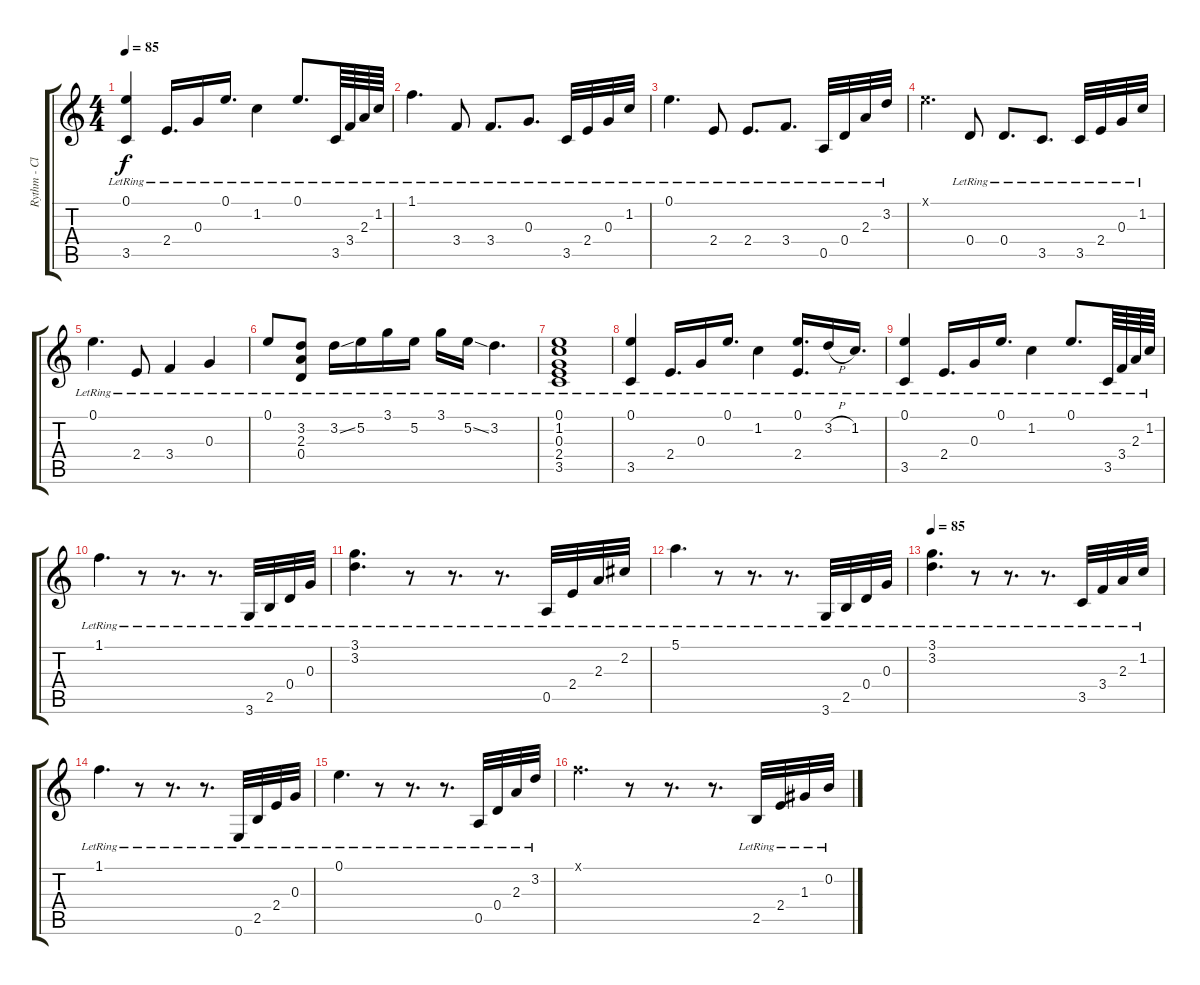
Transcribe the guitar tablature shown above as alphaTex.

\track ("Rythm - Clean" "Rythm - Cl") {instrument acousticguitarsteel}
\staff {score tabs}
\tuning (E4 B3 G3 D3 A2 E2) {hide}
\ts (4 4)
\tempo 85
\clef g2
\ks c
(0.1{lr} 3.5{lr}).4{dy f} 2.4{lr}.16{d} 0.3{lr}.16 0.1{lr}.16{d} 1.2{lr}.4 0.1{lr}.8{d} 3.5{lr}.64 3.4{lr}.64 2.3{lr}.64 1.2{lr}.64 |
1.1{lr}.4{d} 3.4{lr}.8 3.4{lr}.8{d} 0.3{lr}.8{d} 3.5{lr}.32 2.4{lr}.32 0.3{lr}.32 1.2{lr}.32 |
0.1{lr}.4{d} 2.4{lr}.8 2.4{lr}.8{d} 3.4{lr}.8{d} 0.5{lr}.32 0.4{lr}.32 2.3{lr}.32 3.2{lr}.32 |
0.1{x}.4{d} 0.4{lr}.8 0.4{lr}.8{d} 3.5{lr}.8{d} 3.5{lr}.32 2.4{lr}.32 0.3{lr}.32 1.2{lr}.32 |
0.1{lr}.4{d} 2.4{lr}.8 3.4{lr}.4 0.3{lr}.4 |
0.1{lr}.8 (3.2{lr} 2.3{lr} 0.4{lr}).8 3.2{ss lr}.16 5.2{lr}.16 3.1{lr}.16 5.2{lr}.16 3.1{lr}.16 5.2{ss lr}.16 3.2{lr}.4{d} |
(0.1{lr} 1.2{lr} 0.3{lr} 2.4{lr} 3.5{lr}).1 |
(0.1{lr} 3.5{lr}).4 2.4{lr}.16{d} 0.3{lr}.16 0.1{lr}.16{d} 1.2{lr}.4 (0.1{lr} 2.4{lr}).16{d} 3.2{h lr}.16 1.2{lr}.16{d} |
(0.1{lr} 3.5{lr}).4 2.4{lr}.16{d} 0.3{lr}.16 0.1{lr}.16{d} 1.2{lr}.4 0.1{lr}.8{d} 3.5{lr}.64 3.4{lr}.64 2.3{lr}.64 1.2{lr}.64 |
1.1{lr}.4{d} r.8 r.8{d} r.8{d} 3.6{lr}.32 2.5{lr}.32 0.4{lr}.32 0.3{lr}.32 |
(3.1{lr} 3.2).4{d} r.8 r.8{d} r.8{d} 0.5{lr}.32 2.4{lr}.32 2.3{lr}.32 2.2{lr}.32 |
5.1{lr}.4{d} r.8 r.8{d} r.8{d} 3.6{lr}.32 2.5{lr}.32 0.4{lr}.32 0.3{lr}.32 |
\tempo 85
(3.1{lr} 3.2).4{d} r.8 r.8{d} r.8{d} 3.5{lr}.32 3.4{lr}.32 2.3{lr}.32 1.2{lr}.32 |
1.1{lr}.4{d} r.8 r.8{d} r.8{d} 0.6{lr}.32 2.5{lr}.32 2.4{lr}.32 0.3{lr}.32 |
0.1{lr}.4{d} r.8 r.8{d} r.8{d} 0.5{lr}.32 0.4{lr}.32 2.3{lr}.32 3.2{lr}.32 |
1.1{x}.4{d} r.8 r.8{d} r.8{d} 2.5{lr}.32 2.4{lr}.32 1.3{lr}.32 0.2{lr}.32
